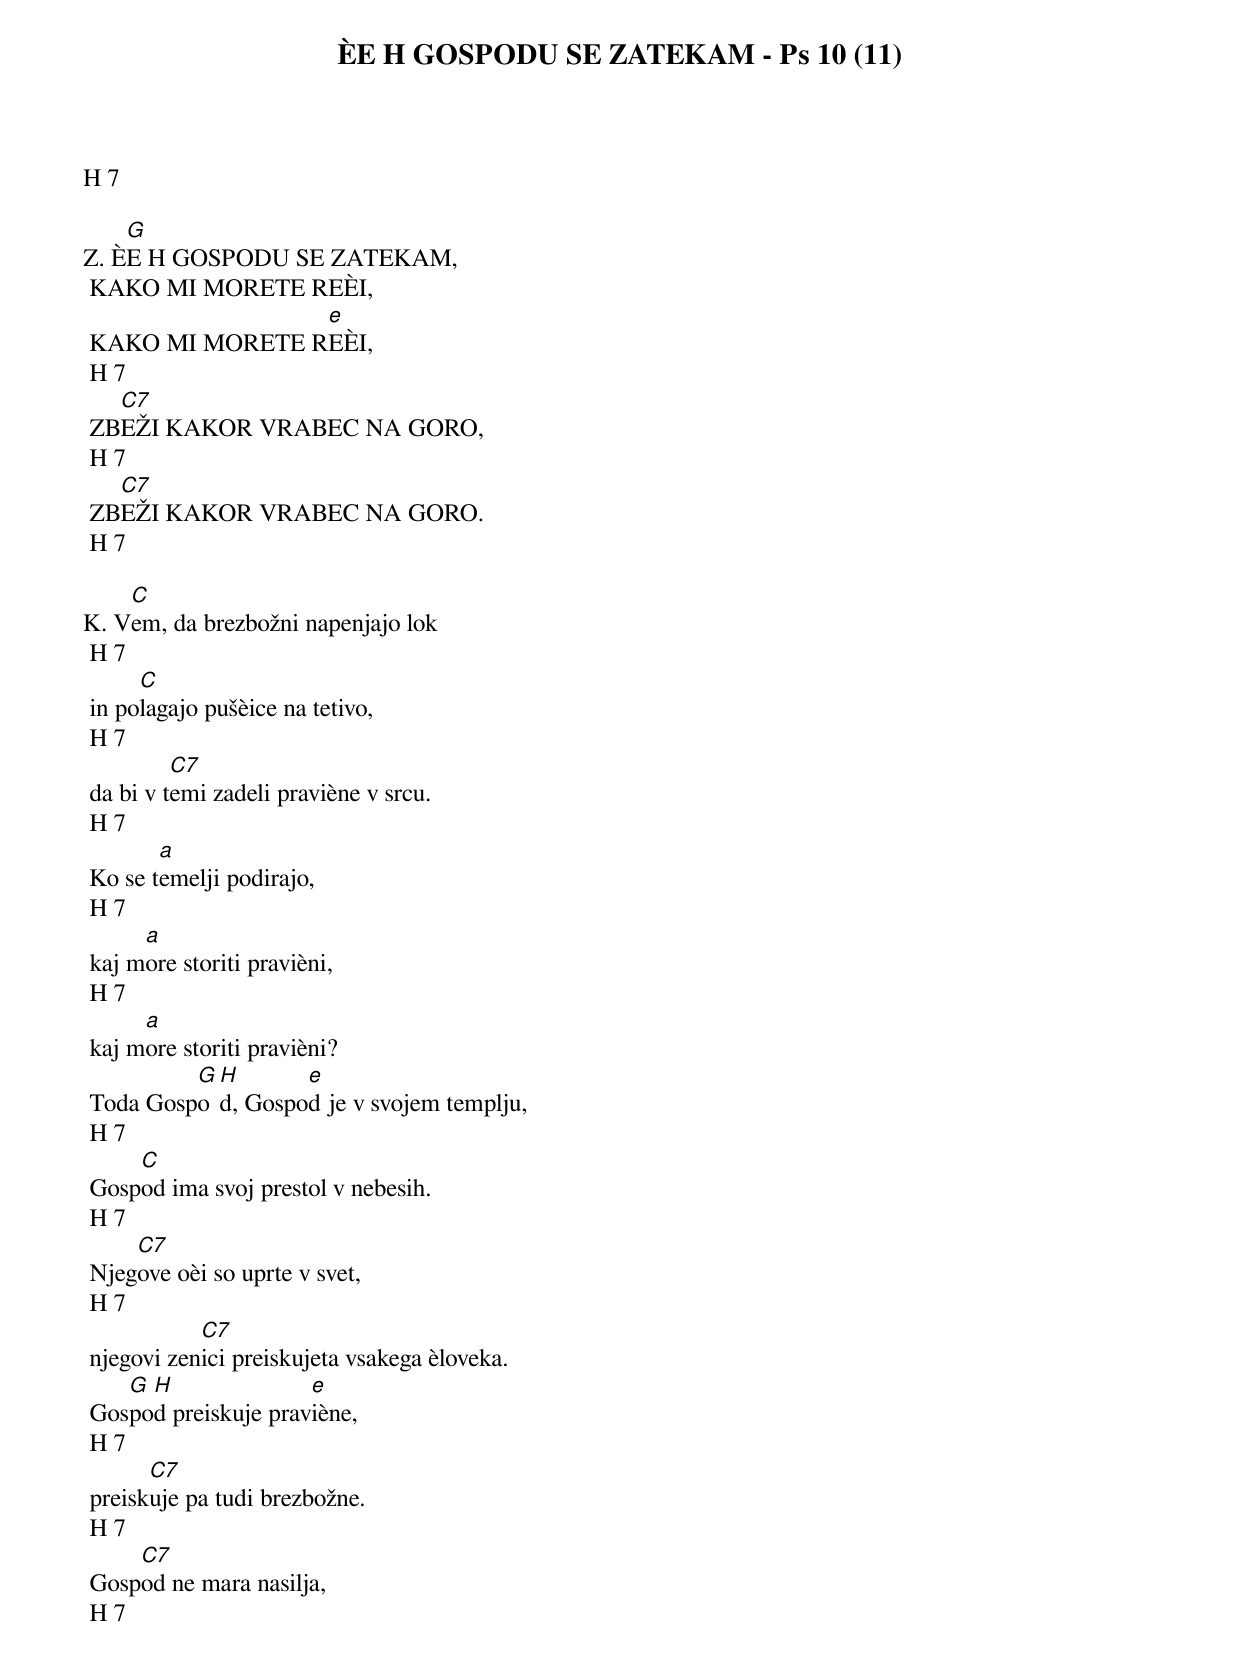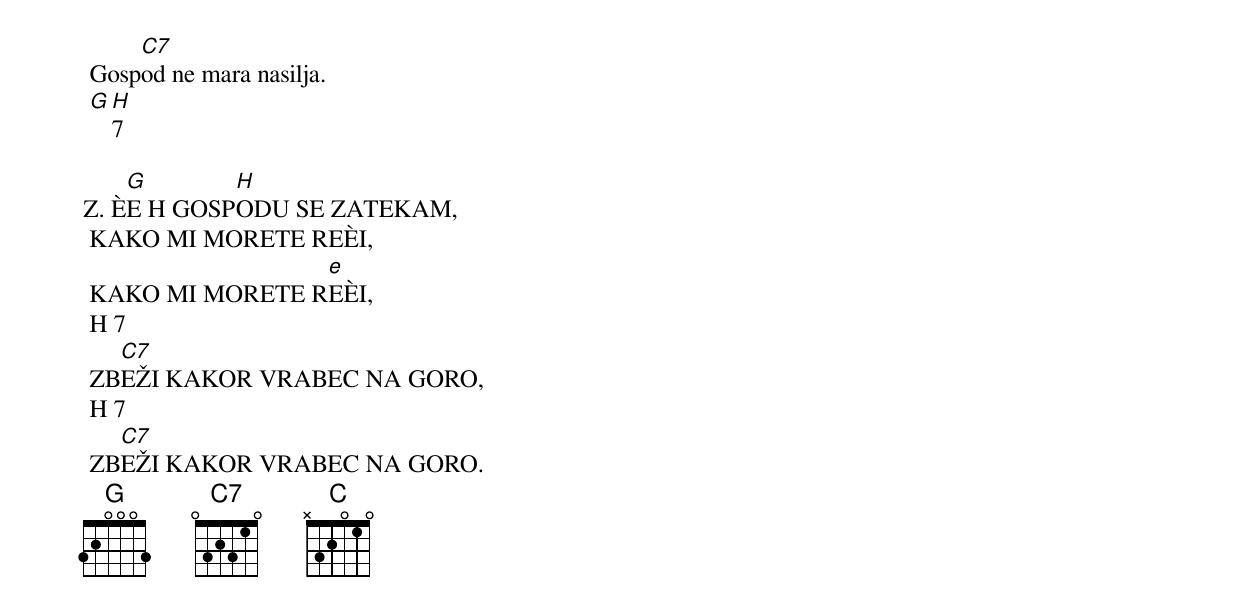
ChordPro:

{title: ÈE H GOSPODU SE ZATEKAM - Ps 10 (11)}

H 7

Z.	È[G]E H GOSPODU SE ZATEKAM,
	KAKO MI MORETE REÈI,
	KAKO MI MORETE R[e]EÈI,
	H 7
	ZB[C7]EŽI KAKOR VRABEC NA GORO,
	H 7
	ZB[C7]EŽI KAKOR VRABEC NA GORO.
	H 7

K.	V[C]em, da brezbožni napenjajo lok
	H 7
	in po[C]lagajo pušèice na tetivo,
	H 7
	da bi v t[C7]emi zadeli praviène v srcu.
	H 7
	Ko se t[a]emelji podirajo,
	H 7
	kaj m[a]ore storiti pravièni,
	H 7
	kaj m[a]ore storiti pravièni?
	Toda Gosp[G]o[H]d, Gospo[e]d je v svojem templju,
	H 7
	Gosp[C]od ima svoj prestol v nebesih.
	H 7
	Njeg[C7]ove oèi so uprte v svet,
	H 7
	njegovi zen[C7]ici preiskujeta vsakega èloveka.
	Gos[G]po[H]d preiskuje prav[e]iène,
	H 7
	preisk[C7]uje pa tudi brezbožne.
	H 7
	Gosp[C7]od ne mara nasilja,
	H 7
	Gosp[C7]od ne mara nasilja.
	[G][H]7

Z.	È[G]E H GOSP[H]ODU SE ZATEKAM,
	KAKO MI MORETE REÈI,
	KAKO MI MORETE R[e]EÈI,
	H 7
	ZB[C7]EŽI KAKOR VRABEC NA GORO,
	H 7
	ZB[C7]EŽI KAKOR VRABEC NA GORO.
